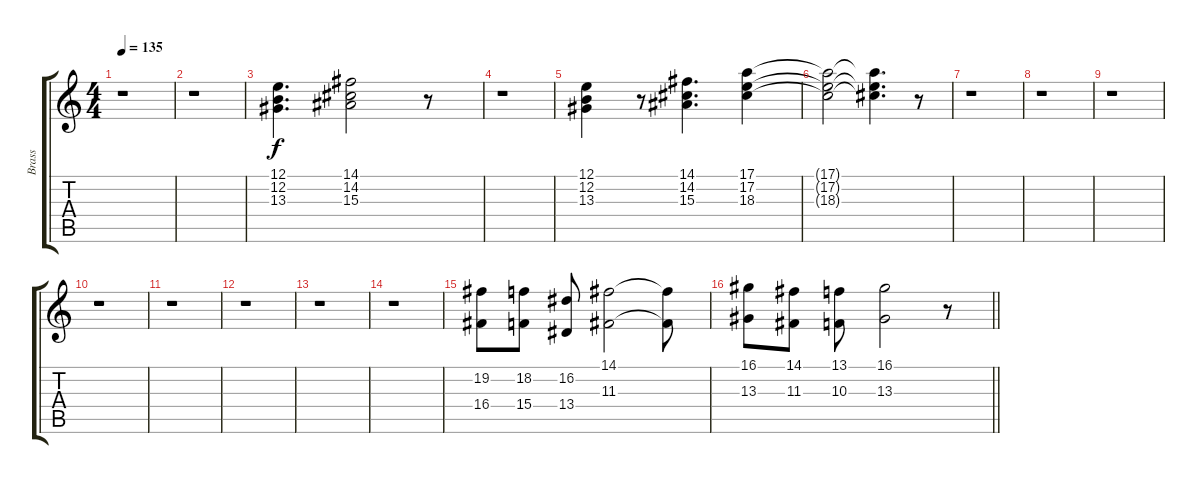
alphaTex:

\track ("Brass" "Brass") {instrument brasssection}
\staff {score tabs}
\tuning (E4 B3 G3 D3 A2 E2) {hide}
\ts (4 4)
\tempo 135
\clef g2
\ks c
r.1{dy f instrument brasssection} |
r.1 |
(12.1 12.2 13.3).4{d} (14.1 14.2 15.3).2 r.8 |
r.1 |
(12.1 12.2 13.3).4 r.8 (14.1 14.2 15.3).4{d} (17.1 17.2 18.3).4 |
(17.1{t} 17.2{t} 18.3{t}).2 (17.1{t} 17.2{t} 18.3{t}).4{d} r.8 |
r.1 |
r.1 |
r.1 |
r.1 |
r.1 |
r.1 |
r.1 |
r.1 |
(19.2 16.4).8 (18.2 15.4).8 (16.2 13.4).8 (14.1 11.3).2 (14.1{t} 11.3{t}).8 |
\barLineRight lightlight
(16.1 13.3).8 (14.1 11.3).8 (13.1 10.3).8 (16.1 13.3).2 r.8
